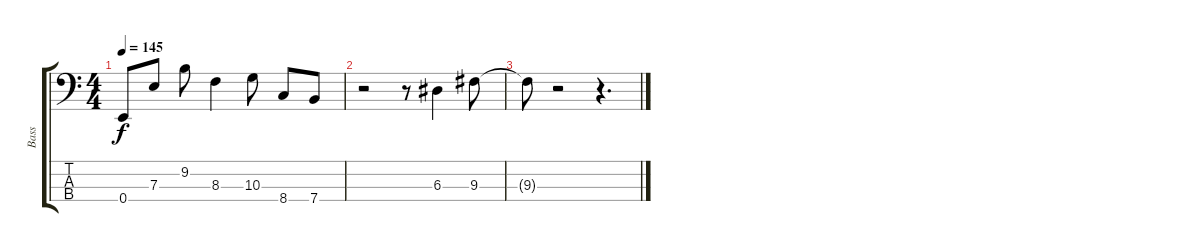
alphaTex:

\track ("Bass" "Bass") {instrument electricbasspick}
\staff {score tabs}
\tuning (G2 D2 A1 E1) {hide}
\ts (4 4)
\tempo 145
\clef f4
\ks c
0.4.8{dy f} 7.3.8 9.2.8 8.3.4 10.3.8 8.4.8 7.4.8 |
r.2 r.8 6.3.4 9.3.8 |
9.3{t}.8 r.2 r.4{d}
